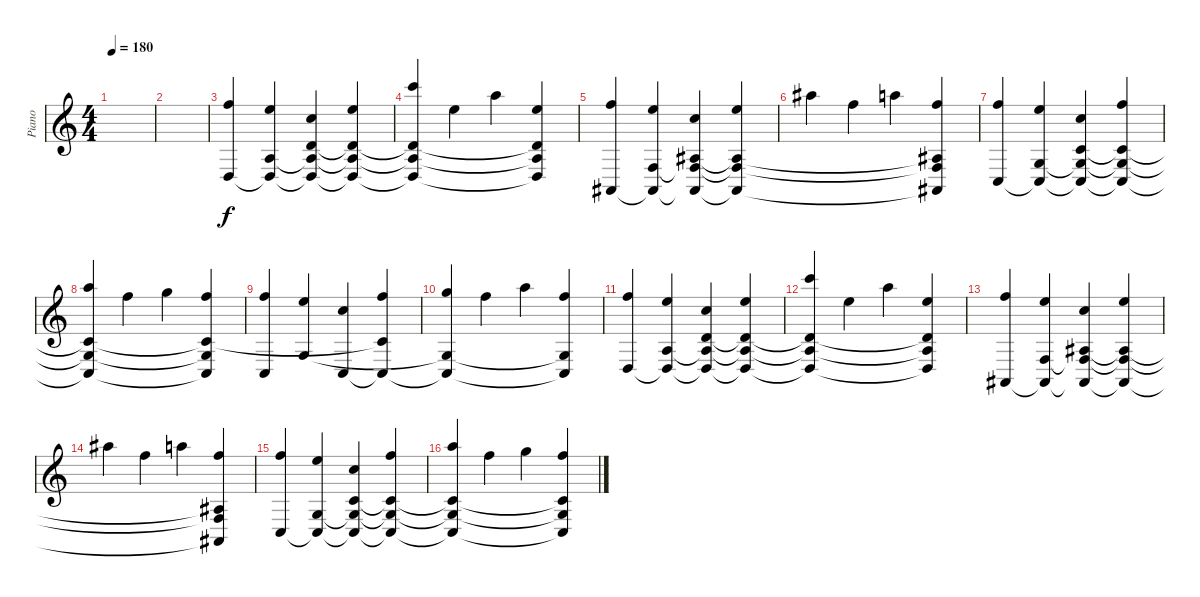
\track ("Piano" "Piano") {instrument acousticgrandpiano}
\staff {score}
\tuning (E4 B3 G3 D3 A2 D2) {hide}
\ts (4 4)
\tempo 180
\clef g2
\ks c
|
|
(13.1 12.6).4 (12.1 12.5 12.6{t}).4 (13.2 12.4 12.5{t} 12.6{t}).4 (12.1 12.4{t} 12.5{t} 12.6{t}).4 |
(20.1 12.4{t} 12.5{t} 12.6{t}).4 12.1.4 17.1.4 (12.1 12.4{t} 12.5{t} 12.6{t}).4 |
(13.1 8.6).4 (12.1 8.5 8.6{t}).4 (13.2 8.4 8.5{t} 8.6{t}).4 (12.1 8.4{t} 8.5{t} 8.6{t}).4 |
18.1.4 13.1.4 17.1.4 (13.1 8.4{t} 8.5{t} 8.6{t}).4 |
(13.1 10.6).4 (12.1 10.5 10.6{t}).4 (8.1 10.4 10.5{t} 10.6{t}).4 (13.1 10.4{t} 10.5{t} 10.6{t}).4 |
(17.1 10.4{t} 10.5{t} 10.6{t}).4 13.1.4 15.1.4 (13.1 10.4{t} 10.5{t} 10.6{t}).4 |
(13.1 10.6).4 (12.1 10.5).4 (8.1 10.6).4 (13.1 10.4{t} 10.6{t}).4 |
(15.1 10.5{t} 10.6{t}).4 13.1.4 17.1.4 (13.1 10.5{t} 10.6{t}).4 |
(13.1 12.6).4 (12.1 12.5 12.6{t}).4 (13.2 12.4 12.5{t} 12.6{t}).4 (12.1 12.4{t} 12.5{t} 12.6{t}).4 |
(20.1 12.4{t} 12.5{t} 12.6{t}).4 12.1.4 17.1.4 (12.1 12.4{t} 12.5{t} 12.6{t}).4 |
(13.1 8.6).4 (12.1 8.5 8.6{t}).4 (13.2 8.4 8.5{t} 8.6{t}).4 (12.1 8.4{t} 8.5{t} 8.6{t}).4 |
18.1.4 13.1.4 17.1.4 (13.1 8.4{t} 8.5{t} 8.6{t}).4 |
(13.1 10.6).4 (12.1 10.5 10.6{t}).4 (8.1 10.4 10.5{t} 10.6{t}).4 (13.1 10.4{t} 10.5{t} 10.6{t}).4 |
(17.1 10.4{t} 10.5{t} 10.6{t}).4 13.1.4 15.1.4 (13.1 10.4{t} 10.5{t} 10.6{t}).4
